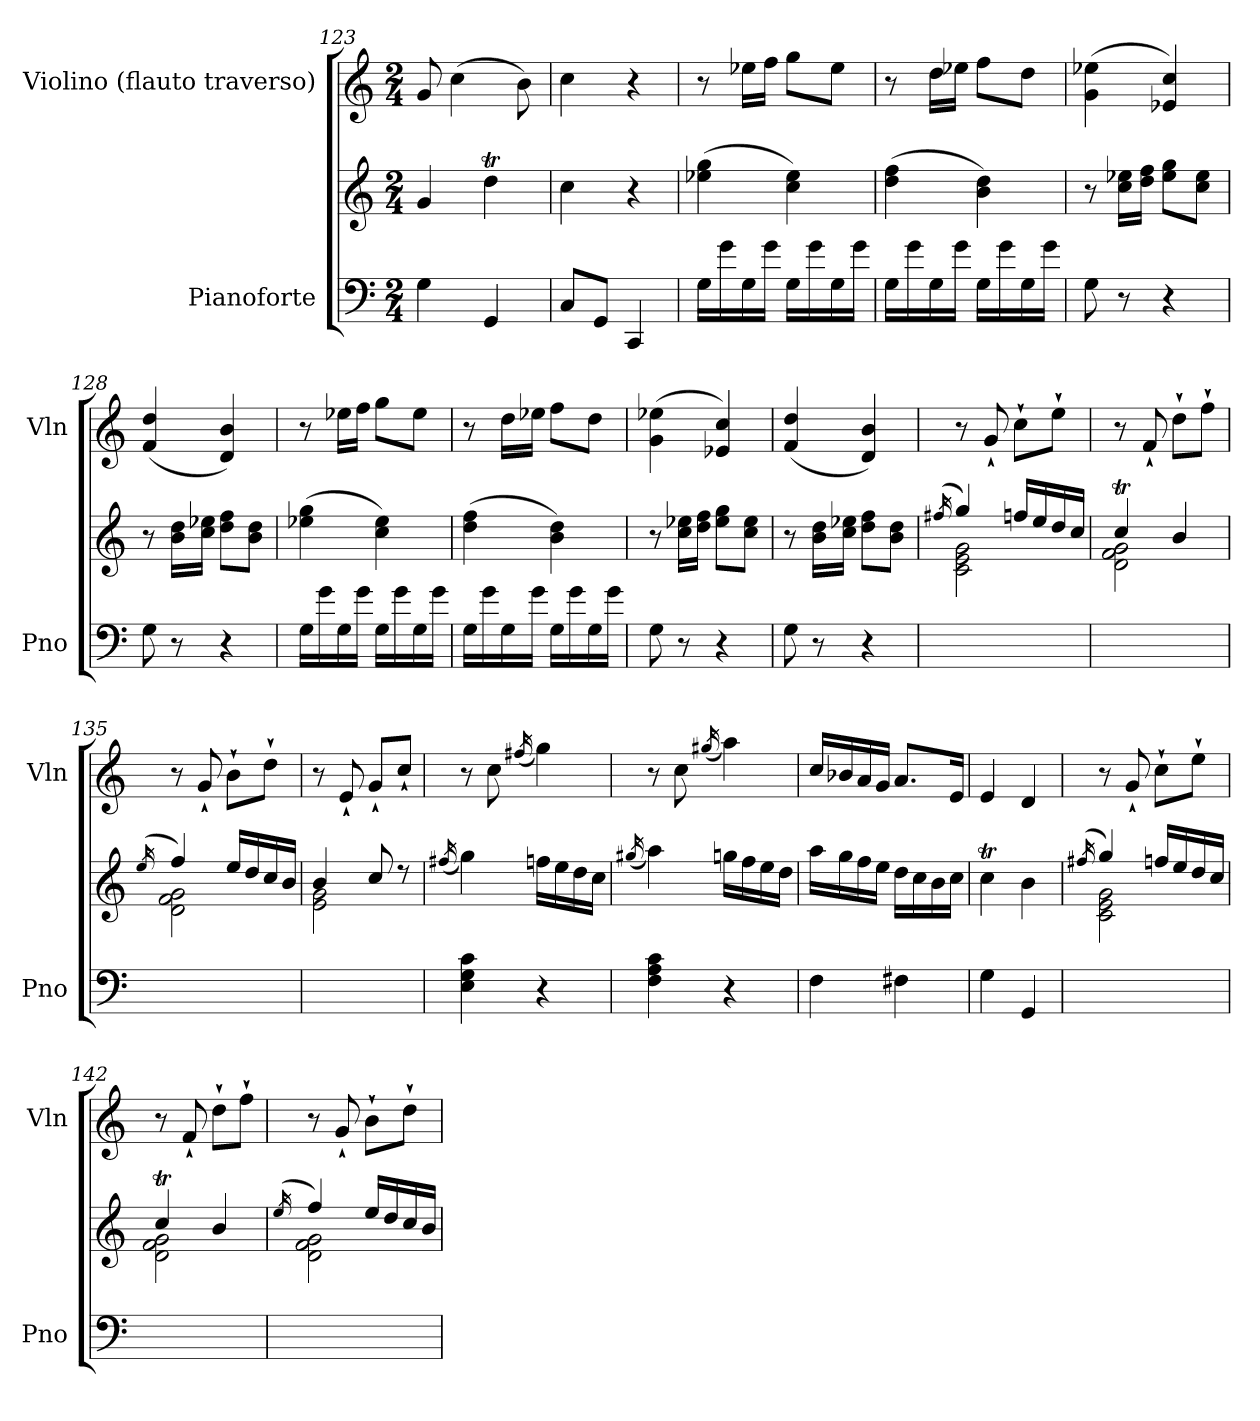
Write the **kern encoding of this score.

**kern	**kern	**kern
*part2	*part2	*part1
*staff3	*staff2	*staff1
*I"Pianoforte	*	*I"Violino         (flauto traverso)
*I'Pno	*	*I'Vln
!!LO:LB:g=z
*clefF4	*clefG2	*clefG2
*k[]	*k[]	*k[]
*M2/4	*M2/4	*M2/4
=123	=123	=123
4G\	4g/	8g/
.	.	(>4cc\
4GG/	4ddT\	.
.	.	8b\)
=124	=124	=124
8C/L	4cc\	4cc\
8GG/J	.	.
4CC/	4r	4r
=125	=125	=125
16G\LL	(>4ee-X\ 4gg\	8r
16g\	.	.
16G\	.	16ee-X\LL
16g\JJ	.	16ff\JJ
16G\LL	4cc\ 4ee-\)	8gg\L
16g\	.	.
16G\	.	8ee-\J
16g\JJ	.	.
=126	=126	=126
16G\LL	(>4dd\ 4ff\	8r
16g\	.	.
16G\	.	16dd\LL
16g\JJ	.	16ee-X\JJ
16G\LL	4b\ 4dd\)	8ff\L
16g\	.	.
16G\	.	8dd\J
16g\JJ	.	.
=127	=127	=127
8G\	8r	(>4g\ 4ee-X\
8r	16cc\ 16ee-X\LL	.
.	16dd\ 16ff\JJ	.
4r	8ee-\ 8gg\L	4e-X/ 4cc/)
.	8cc\ 8ee-\J	.
=128	=128	=128
8G\	8r	(<4f/ 4dd/
8r	16b\ 16dd\LL	.
.	16cc\ 16ee-X\JJ	.
4r	8dd\ 8ff\L	4d/ 4b/)
.	8b\ 8dd\J	.
=129	=129	=129
16G\LL	(>4ee-X\ 4gg\	8r
16g\	.	.
16G\	.	16ee-X\LL
16g\JJ	.	16ff\JJ
16G\LL	4cc\ 4ee-\)	8gg\L
16g\	.	.
16G\	.	8ee-\J
16g\JJ	.	.
!!LO:LB:g=z
=130	=130	=130
16G\LL	(>4dd\ 4ff\	8r
16g\	.	.
16G\	.	16dd\LL
16g\JJ	.	16ee-X\JJ
16G\LL	4b\ 4dd\)	8ff\L
16g\	.	.
16G\	.	8dd\J
16g\JJ	.	.
=131	=131	=131
8G\	8r	(>4g\ 4ee-X\
8r	16cc\ 16ee-X\LL	.
.	16dd\ 16ff\JJ	.
4r	8ee-\ 8gg\L	4e-X/ 4cc/)
.	8cc\ 8ee-\J	.
=132	=132	=132
8G\	8r	(<4f/ 4dd/
8r	16b\ 16dd\LL	.
.	16cc\ 16ee-X\JJ	.
4r	8dd\ 8ff\L	4d/ 4b/)
.	8b\ 8dd\J	.
=133	=133	=133
.	(<16qff#X/	.
*	*^	*
2ryy	4gg/)	2c\ 2e\ 2g\	8r
.	.	.	8g`/
.	16ffn/LL	.	8cc`\L
.	16ee/	.	.
.	16dd/	.	8ee`\J
.	16cc/JJ	.	.
=134	=134	=134	=134
2ryy	4ccT/	2d\ 2f\ 2g\	8r
.	.	.	8f`/
.	4b/	.	8dd`\L
.	.	.	8ff`\J
=135	=135	=135	=135
.	(<16qee/	.	.
2ryy	4ff/)	2d\ 2f\ 2g\	8r
.	.	.	8g`/
.	16ee/LL	.	8b`\L
.	16dd/	.	.
.	16cc/	.	8dd`\J
.	16b/JJ	.	.
=136	=136	=136	=136
2ryy	4b/	2e\ 2g\	8r
.	.	.	8e`/
.	8cc/	.	8g`/L
.	8r	.	8cc`/J
*	*v	*v	*
!!LO:PB:g=z
=137	=137	=137
.	(<16qff#X/	.
4E\ 4G\ 4c\	4gg\)	8r
.	.	8cc\
.	.	(<16qff#X/
4r	16ffn\LL	4gg\)
.	16ee\	.
.	16dd\	.
.	16cc\JJ	.
=138	=138	=138
.	(<16qgg#X/	.
4F\ 4A\ 4c\	4aa\)	8r
.	.	8cc\
.	.	(<16qgg#X/
4r	16ggn\LL	4aa\)
.	16ff\	.
.	16ee\	.
.	16dd\JJ	.
=139	=139	=139
4F\	16aa\LL	16cc/LL
.	16gg\	16b-X/
.	16ff\	16a/
.	16ee\JJ	16g/JJ
4F#X\	16dd\LL	8.a/L
.	16cc\	.
.	16b\	.
.	16cc\JJ	16e/Jk
=140	=140	=140
4G\	4ccT\	4e/
4GG/	4b\	4d/
=141	=141	=141
.	(<16qff#X/	.
*	*^	*
2ryy	4gg/)	2c\ 2e\ 2g\	8r
.	.	.	8g`/
.	16ffn/LL	.	8cc`\L
.	16ee/	.	.
.	16dd/	.	8ee`\J
.	16cc/JJ	.	.
=142	=142	=142	=142
2ryy	4ccT/	2d\ 2f\ 2g\	8r
.	.	.	8f`/
.	4b/	.	8dd`\L
.	.	.	8ff`\J
!!LO:LB:g=z
=143	=143	=143	=143
.	(<16qee/	.	.
2ryy	4ff/)	2d\ 2f\ 2g\	8r
.	.	.	8g`/
.	16ee/LL	.	8b`\L
.	16dd/	.	.
.	16cc/	.	8dd`\J
.	16b/JJ	.	.
*	*v	*v	*
=	=	=
*-	*-	*-
